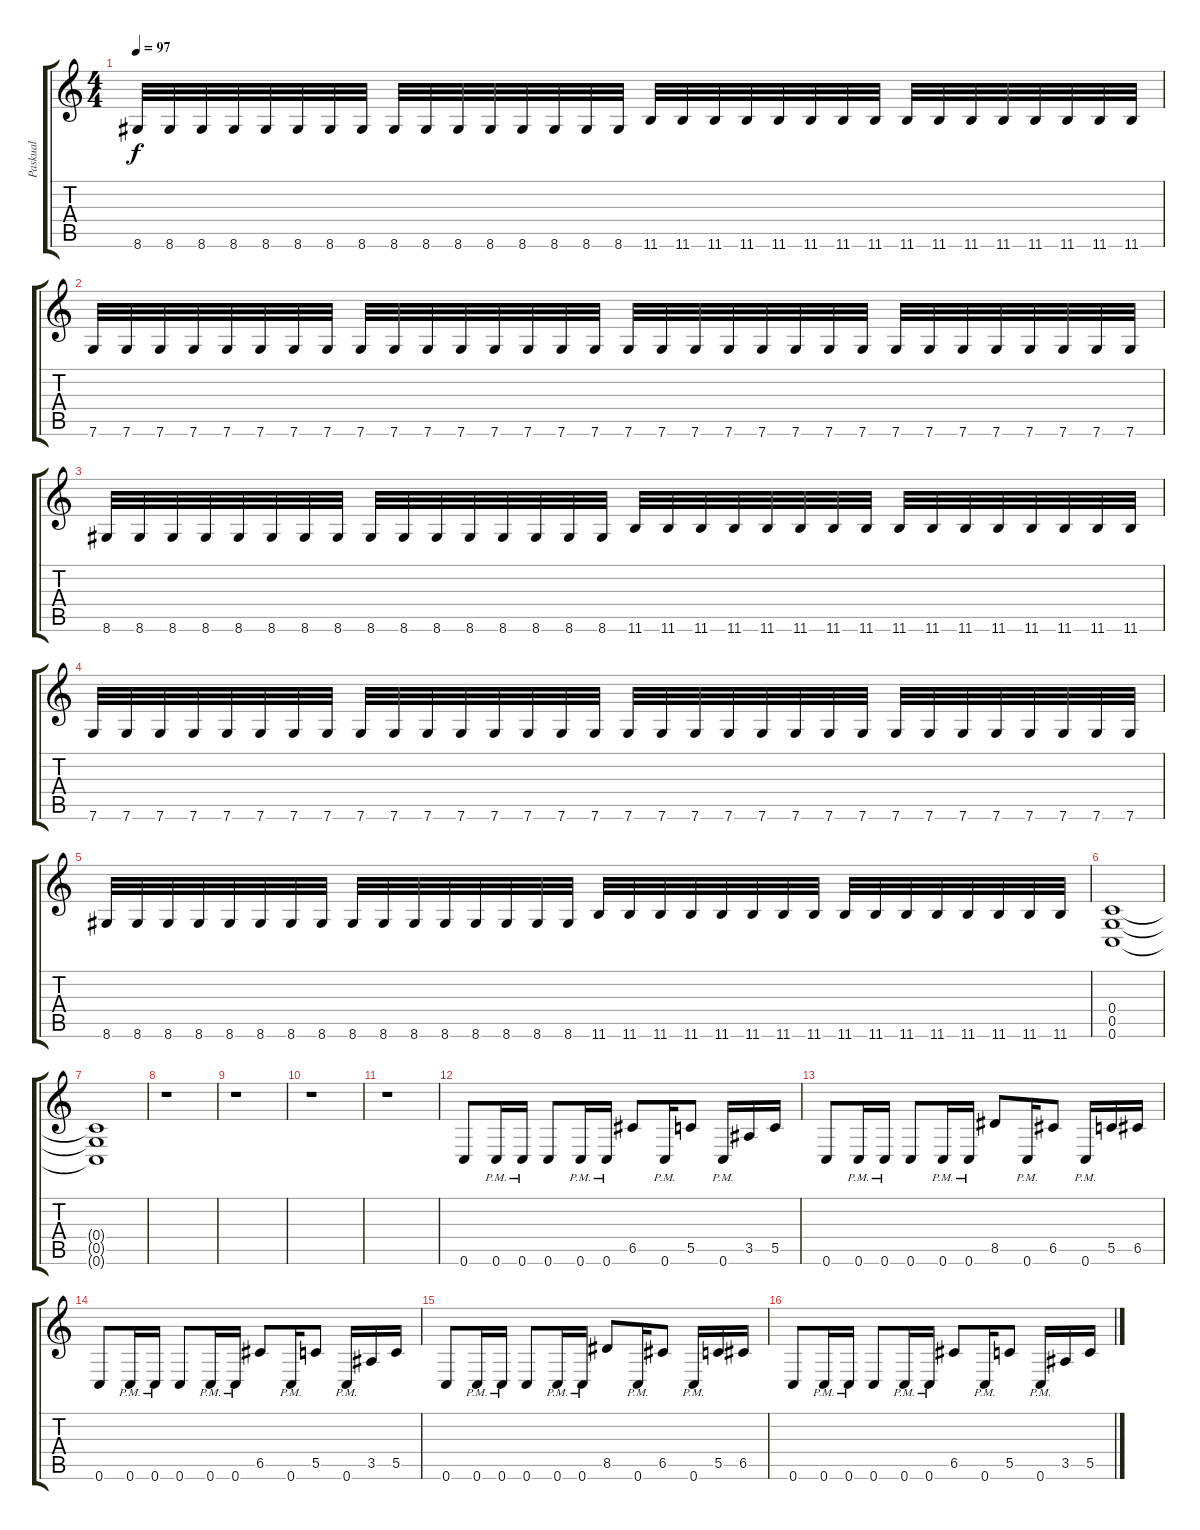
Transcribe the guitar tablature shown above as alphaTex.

\track ("Paskual" "Paskual") {instrument distortionguitar}
\staff {score tabs}
\tuning (D4 A3 F3 C3 G2 C2) {hide}
\ts (4 4)
\tempo 97
\clef g2
\ks c
8.6.32{dy f} 8.6.32 8.6.32 8.6.32 8.6.32 8.6.32 8.6.32 8.6.32 8.6.32 8.6.32 8.6.32 8.6.32 8.6.32 8.6.32 8.6.32 8.6.32 11.6.32 11.6.32 11.6.32 11.6.32 11.6.32 11.6.32 11.6.32 11.6.32 11.6.32 11.6.32 11.6.32 11.6.32 11.6.32 11.6.32 11.6.32 11.6.32 |
7.6.32 7.6.32 7.6.32 7.6.32 7.6.32 7.6.32 7.6.32 7.6.32 7.6.32 7.6.32 7.6.32 7.6.32 7.6.32 7.6.32 7.6.32 7.6.32 7.6.32 7.6.32 7.6.32 7.6.32 7.6.32 7.6.32 7.6.32 7.6.32 7.6.32 7.6.32 7.6.32 7.6.32 7.6.32 7.6.32 7.6.32 7.6.32 |
8.6.32 8.6.32 8.6.32 8.6.32 8.6.32 8.6.32 8.6.32 8.6.32 8.6.32 8.6.32 8.6.32 8.6.32 8.6.32 8.6.32 8.6.32 8.6.32 11.6.32 11.6.32 11.6.32 11.6.32 11.6.32 11.6.32 11.6.32 11.6.32 11.6.32 11.6.32 11.6.32 11.6.32 11.6.32 11.6.32 11.6.32 11.6.32 |
7.6.32 7.6.32 7.6.32 7.6.32 7.6.32 7.6.32 7.6.32 7.6.32 7.6.32 7.6.32 7.6.32 7.6.32 7.6.32 7.6.32 7.6.32 7.6.32 7.6.32 7.6.32 7.6.32 7.6.32 7.6.32 7.6.32 7.6.32 7.6.32 7.6.32 7.6.32 7.6.32 7.6.32 7.6.32 7.6.32 7.6.32 7.6.32 |
8.6.32 8.6.32 8.6.32 8.6.32 8.6.32 8.6.32 8.6.32 8.6.32 8.6.32 8.6.32 8.6.32 8.6.32 8.6.32 8.6.32 8.6.32 8.6.32 11.6.32 11.6.32 11.6.32 11.6.32 11.6.32 11.6.32 11.6.32 11.6.32 11.6.32 11.6.32 11.6.32 11.6.32 11.6.32 11.6.32 11.6.32 11.6.32 |
\section ("" "")
(0.4 0.5 0.6).1 |
(0.4{t} 0.5{t} 0.6{t}).1 |
\section ("" "")
r.1 |
r.1 |
r.1 |
r.1 |
0.6.8 0.6{pm}.16 0.6{pm}.16 0.6.8 0.6{pm}.16 0.6{pm}.16 6.5.8 0.6{pm}.16 5.5.8 0.6{pm}.16 3.5.16 5.5.16 |
0.6.8 0.6{pm}.16 0.6{pm}.16 0.6.8 0.6{pm}.16 0.6{pm}.16 8.5.8 0.6{pm}.16 6.5.8 0.6{pm}.16 5.5.16 6.5.16 |
0.6.8 0.6{pm}.16 0.6{pm}.16 0.6.8 0.6{pm}.16 0.6{pm}.16 6.5.8 0.6{pm}.16 5.5.8 0.6{pm}.16 3.5.16 5.5.16 |
0.6.8 0.6{pm}.16 0.6{pm}.16 0.6.8 0.6{pm}.16 0.6{pm}.16 8.5.8 0.6{pm}.16 6.5.8 0.6{pm}.16 5.5.16 6.5.16 |
0.6.8 0.6{pm}.16 0.6{pm}.16 0.6.8 0.6{pm}.16 0.6{pm}.16 6.5.8 0.6{pm}.16 5.5.8 0.6{pm}.16 3.5.16 5.5.16
